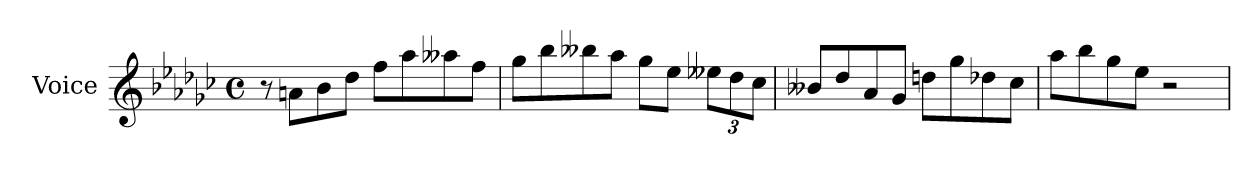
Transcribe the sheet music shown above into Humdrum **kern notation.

**kern
*part1
*staff1
*I"Voice
*I'Voice
*clefG2
*k[b-e-a-d-g-c-]
*M4/4
*met(c)
=1
8r
8an\L
8b-\
8dd-\J
8ff\L
8aa-\
8aa--X\
8ff\J
=2
8gg-\L
8bb-\
8bb--X\
8aa-\J
8gg-\L
8ee-\J
12ee--X\L
12dd-\
12cc-\J
=3
8b--X/L
8dd-/
8a-/
8g-/J
8ddn\L
8gg-\
8dd-X\
8cc-\J
=4
8aa-\L
8bb-\
8gg-\
8ee-\J
2rcc
=
*-
